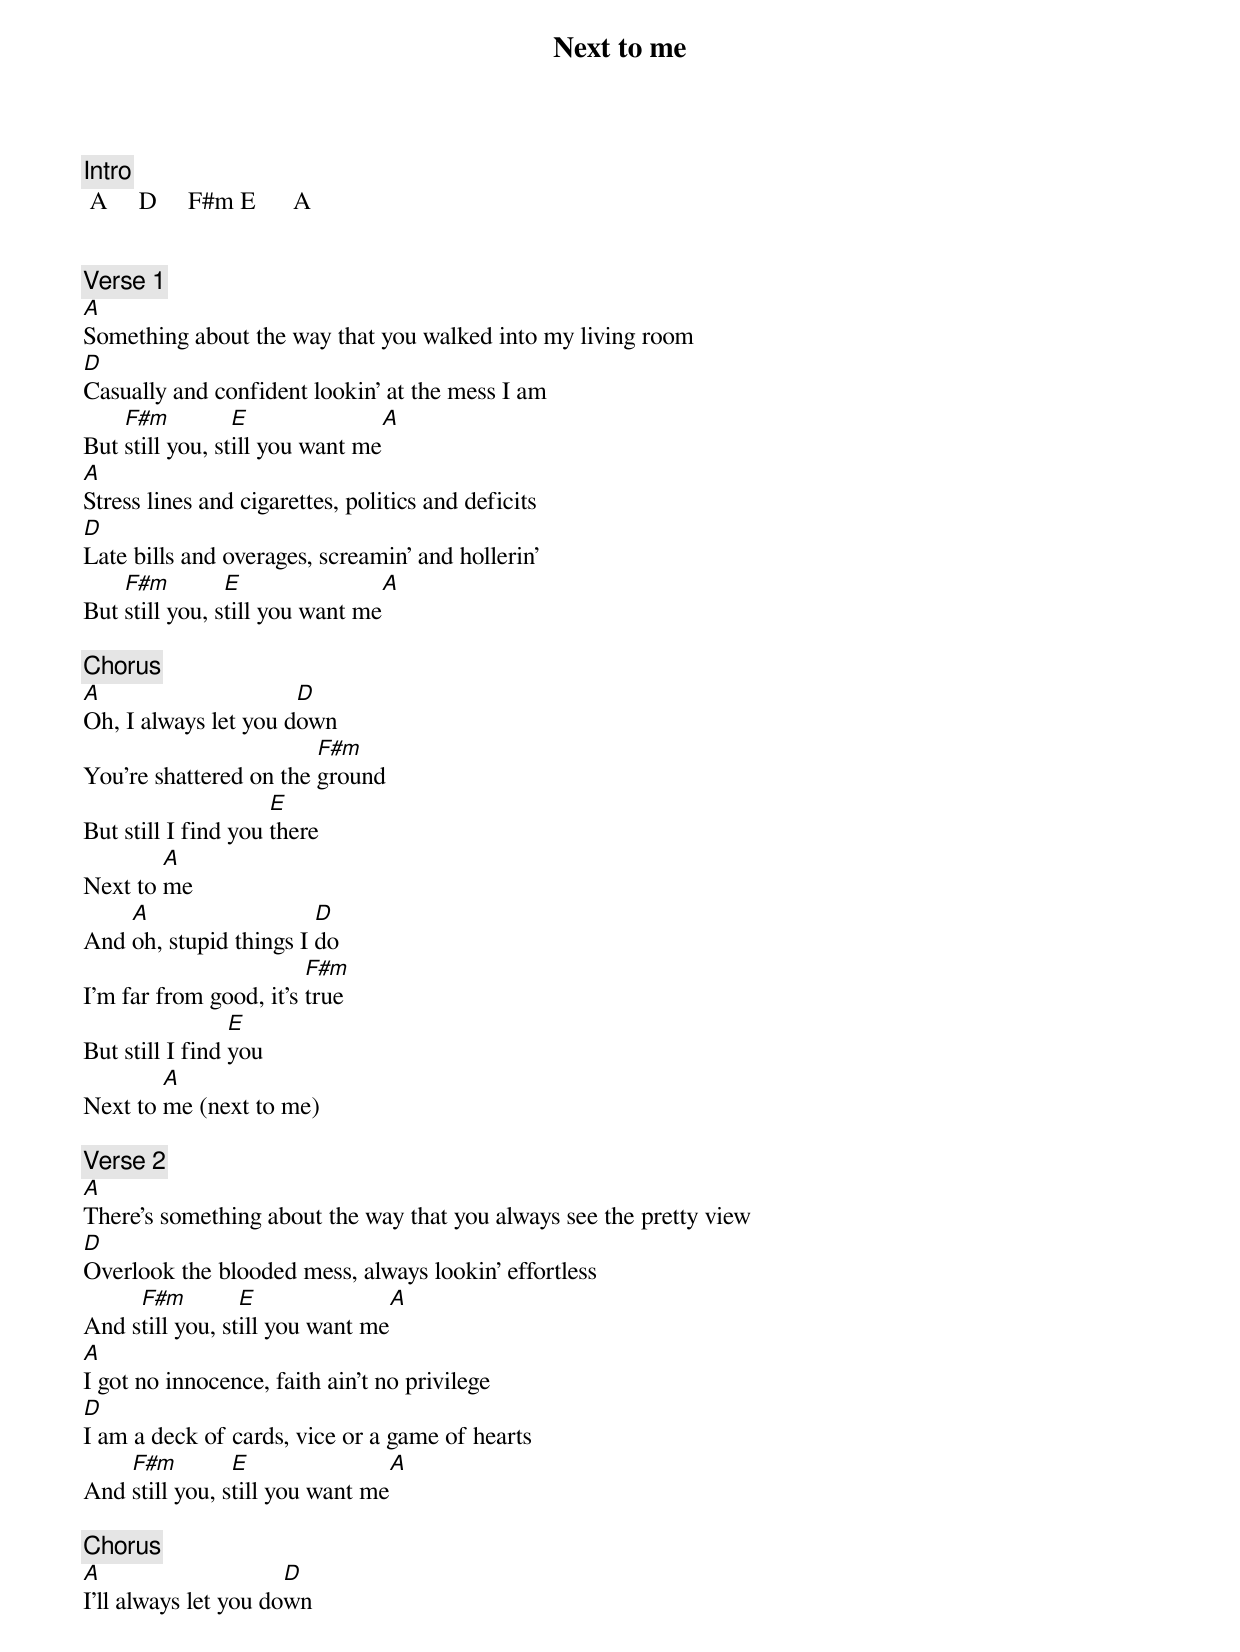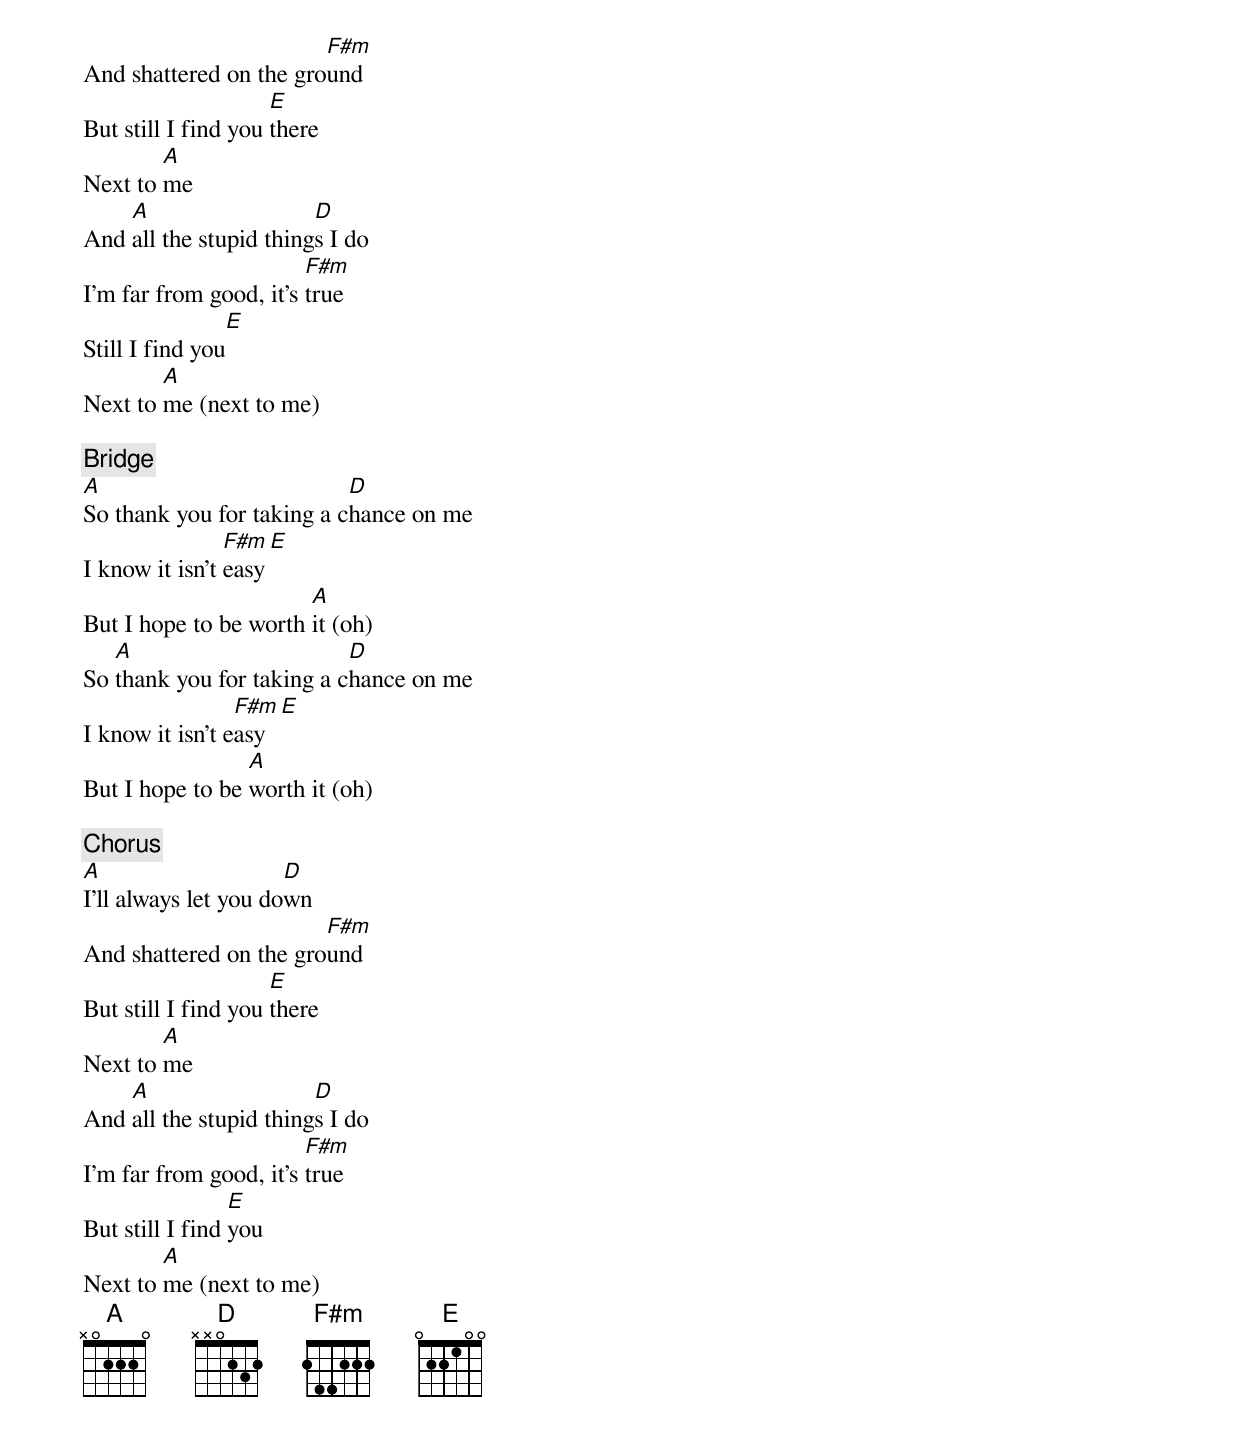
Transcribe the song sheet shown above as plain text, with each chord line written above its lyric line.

Next to me

[Intro]
 A     D     F#m E      A


[Verse 1]
A
Something about the way that you walked into my living room
D
Casually and confident lookin' at the mess I am
    F#m          E                A
But still you, still you want me
A
Stress lines and cigarettes, politics and deficits
D
Late bills and overages, screamin' and hollerin'
    F#m         E                  A
But still you, still you want me

[Chorus]
A                     D
Oh, I always let you down
                        F#m
You're shattered on the ground
                     E
But still I find you there
        A
Next to me
    A                   D
And oh, stupid things I do
                        F#m
I'm far from good, it's true
                 E
But still I find you
        A
Next to me (next to me)

[Verse 2]
A
There's something about the way that you always see the pretty view
D
Overlook the blooded mess, always lookin' effortless
     F#m         E                 A
And still you, still you want me
A
I got no innocence, faith ain't no privilege
D
I am a deck of cards, vice or a game of hearts
    F#m         E                  A
And still you, still you want me

[Chorus]
A                     D
I'll always let you down
                        F#m
And shattered on the ground
                     E
But still I find you there
        A
Next to me
    A                   D
And all the stupid things I do
                        F#m
I'm far from good, it's true
                 E
Still I find you
        A
Next to me (next to me)

[Bridge]
A                          D
So thank you for taking a chance on me
                F#m    E
I know it isn't easy
                       A
But I hope to be worth it (oh)
   A                       D
So thank you for taking a chance on me
                 F#m   E
I know it isn't easy
                 A
But I hope to be worth it (oh)

[Chorus]
A                     D
I'll always let you down
                        F#m
And shattered on the ground
                     E
But still I find you there
        A
Next to me
    A                   D
And all the stupid things I do
                        F#m
I'm far from good, it's true
                 E
But still I find you
        A
Next to me (next to me)
